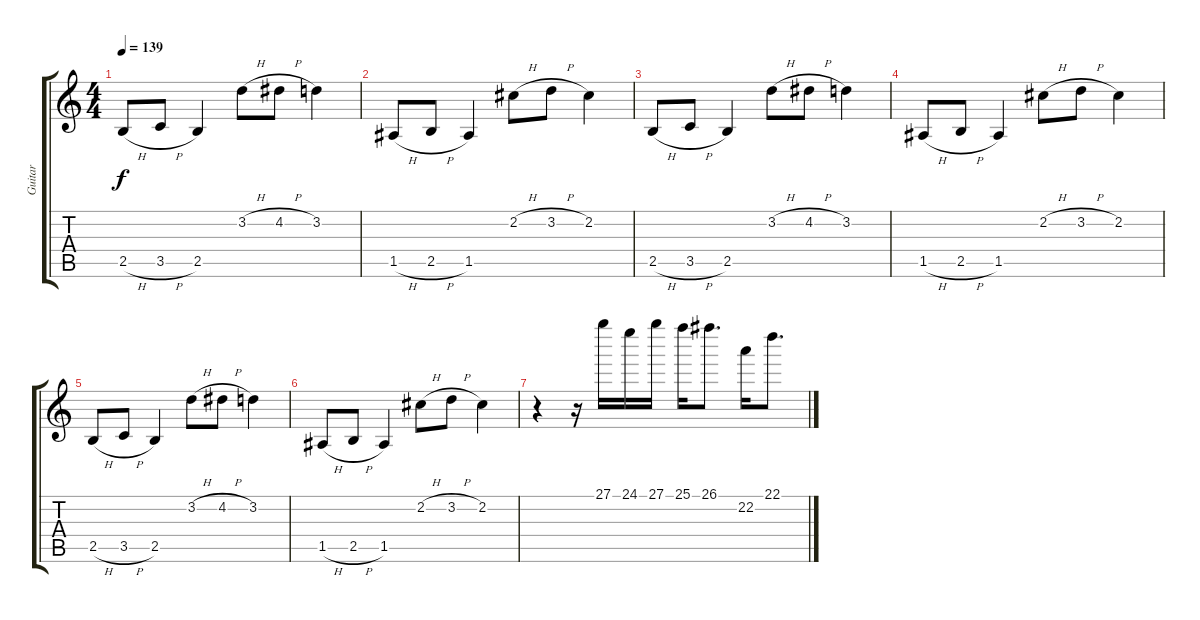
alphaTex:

\track ("Guitar" "Guitar") {instrument overdrivenguitar}
\staff {score tabs}
\tuning (E4 B3 G3 D3 A2 E2) {hide}
\ts (4 4)
\tempo 139
\clef g2
\ks c
2.5{h}.8{dy f balance 8} 3.5{h}.8 2.5.4 3.2{h}.8 4.2{h}.8 3.2.4 |
1.5{h}.8{balance 8} 2.5{h}.8 1.5.4 2.2{h}.8 3.2{h}.8 2.2.4 |
2.5{h}.8{balance 8} 3.5{h}.8 2.5.4 3.2{h}.8 4.2{h}.8 3.2.4 |
1.5{h}.8{balance 8} 2.5{h}.8 1.5.4 2.2{h}.8 3.2{h}.8 2.2.4 |
2.5{h}.8{balance 8} 3.5{h}.8 2.5.4 3.2{h}.8 4.2{h}.8 3.2.4 |
1.5{h}.8{balance 8} 2.5{h}.8 1.5.4 2.2{h}.8 3.2{h}.8 2.2.4 |
r.4{volume 4} r.16 27.1.16 24.1.16 27.1.16 25.1.16 26.1.8{d} 22.2.16 22.1.8{d}
